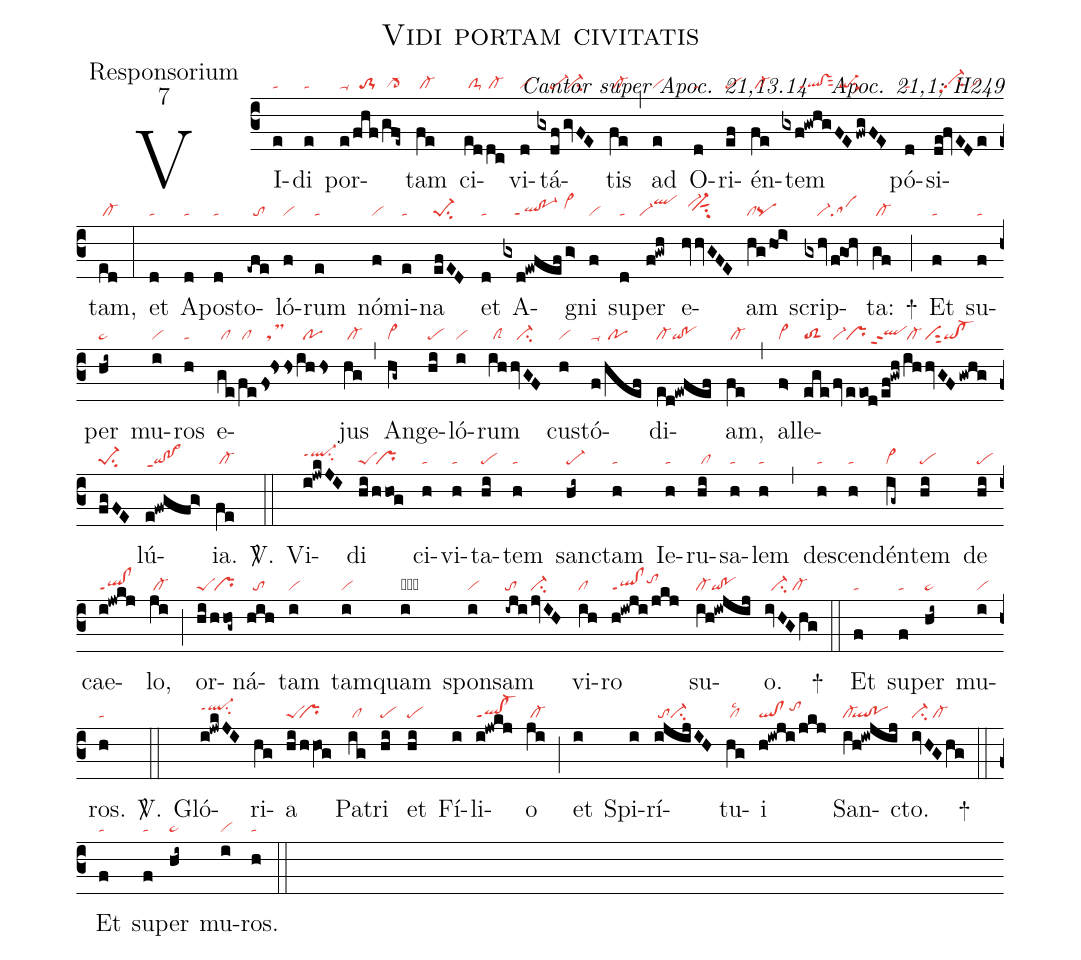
name:Vidi portam civitatis;
office-part:Responsorium;
mode:7;
commentary:ꝶ Cantor super Apoc. 21,13.14 ꝟ Apoc. 21,1; H249;
nabc-lines:1;
%%
(c3)
VI(e|ta)di(e|ta) por(e|ta-|/fhf|//to-1|/gfe~|/cl>-)tam(fe|/cl-)
ci(ed/dc|/clS-/cl-)vi(d|vi)tá(gxdf|////pe-|/gvFE|/ci-)tis(fe|/cl-) (,)
ad(e|vi) O(d|ta)ri(ef|pe)én(fe|/cl-)tem(gxf!gwhgFEfwgFE>|/////ql!vsppt1sut2/qi-su1sux1)
pó(d|ta)si(de!fvEDe|//vi-hhpp2su2/vi)tam,(ed|/cl-) (:)
et(d|ta) A(d|ta)po(d|ta)sto(-efe|//to)ló(f|vi)rum(e|ta) nó(f|vi)mi(e|ta)na(efED|pe-1su2)
et(d|ta) A(gxd!ewfef/g>|///ql!po-1ppt1/vi>hi)gni(f|vi)
su(d|ta)per(f!gwh|``vi-qlhk) e(hvvGFE|//vi-hj```vi-hhsut1su2)am(hg/hOi>|clpq) scrip(gxhvfgOh|////vi-sa)ta:(gf|/cl-) +(;)
Et(f|ta) su(f|ta)per(hi~|pe~) mu(i|vi)ros(h|ta) e(ge|/cl|/fe|/cl|fs!hss|//tsM|ihhs|//po)jus(hg|/cl-) (,)
An(hg~|cl~)ge(hi|pe)ló(i|vi)rum(ih|/clS|hvGF|//ci-) cu(h|vi)stó(f/hef|ta-//po)di(ed!ewfef|cl-qi!po)am,(fe|/cl-) (,)
al(f>|vi>)le(ege|toS2|/fv|vi-|/eeod|pr|ef!gwh|```qlhhppt2|/ih|/cl-|hvGFgwhg|visut2qi!cl-|/fgFE|pe-1su2)lú(e!fwgfg>|qi!po>ppt1)ia.(fe|/cl-) <sp>V/</sp>.(::)
Vi(i!jwkJI|ql-hippt1su2)di(hi|peS|/hhog|/pr) ci(h|ta)vi(h|ta)ta(hi|pe)tem(h|ta) san(hi~|pe-)ctam(h|ta) Ie(h|ta)ru(hi|/cl)sa(h|ta)lem(h|ta) (,)
de(h|ta)scen(h|ta)dén(ig~|cl~)tem(hi|pe) de(hi|pe) cae(i!jwkj|ql!clppt1)lo,(ji|/cl-) (;)
or(hi|peS|/hhog~|/pr)ná(hih|//to)tam(i|vi) tam(i|vi)quam(i|vo) spon(i|vi)sam(-iji|to|/jvIH|ci-) vi(ih|cl)ro(h!iwji/jkj|ql!clppt1tohi) su(ih!iwjij|cl-qi!po)o.(ivHGhg|//ci-/cl-) +(::)
Et(f|ta) su(f|ta)per(hi~|pe~) mu(i|vi)ros.(h|ta) <sp>V/</sp>.(::)
Gló(i!jwkJI|ql-hippt1su2)ri(hg)a(hi/hhVO!g|peS``pr) Pa(ig|/cl)tri(hi|pe) et(hi|pe) Fí(i)li(i!jwkj|ql!cl-ppt1)o(ji|/cl-) (;)
et(i) Spi(i)rí(i!@jijIH|/toci-)tu(hg|/cllsc2)i(h!iwji/jkj|ql!cl/tohi) San(ih!iw!@jij|cl-``ql!po)cto.(ivHGhg|ci-/cl-) +(::)
Et(f|ta) su(f|ta)per(hi~|pe~) mu(i|vi)ros.(h|ta) (::)
